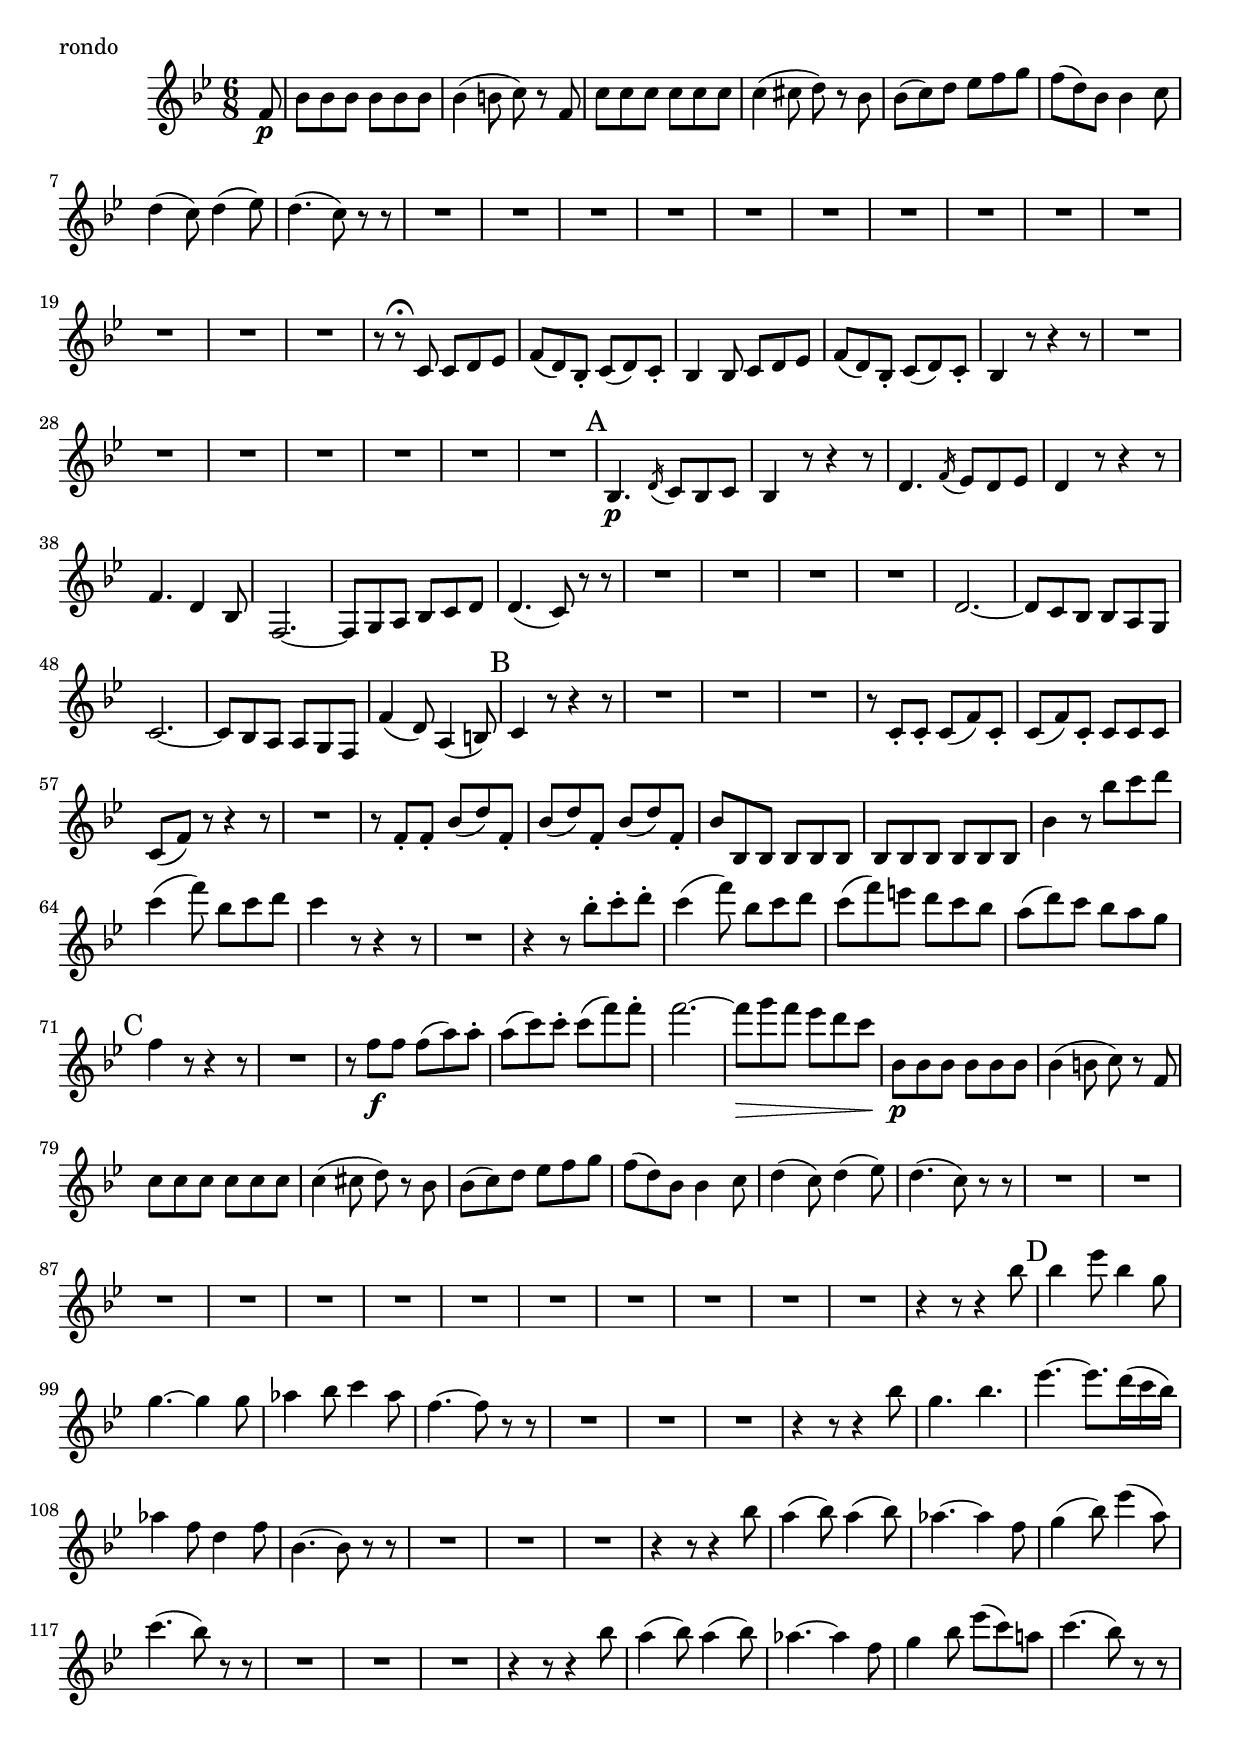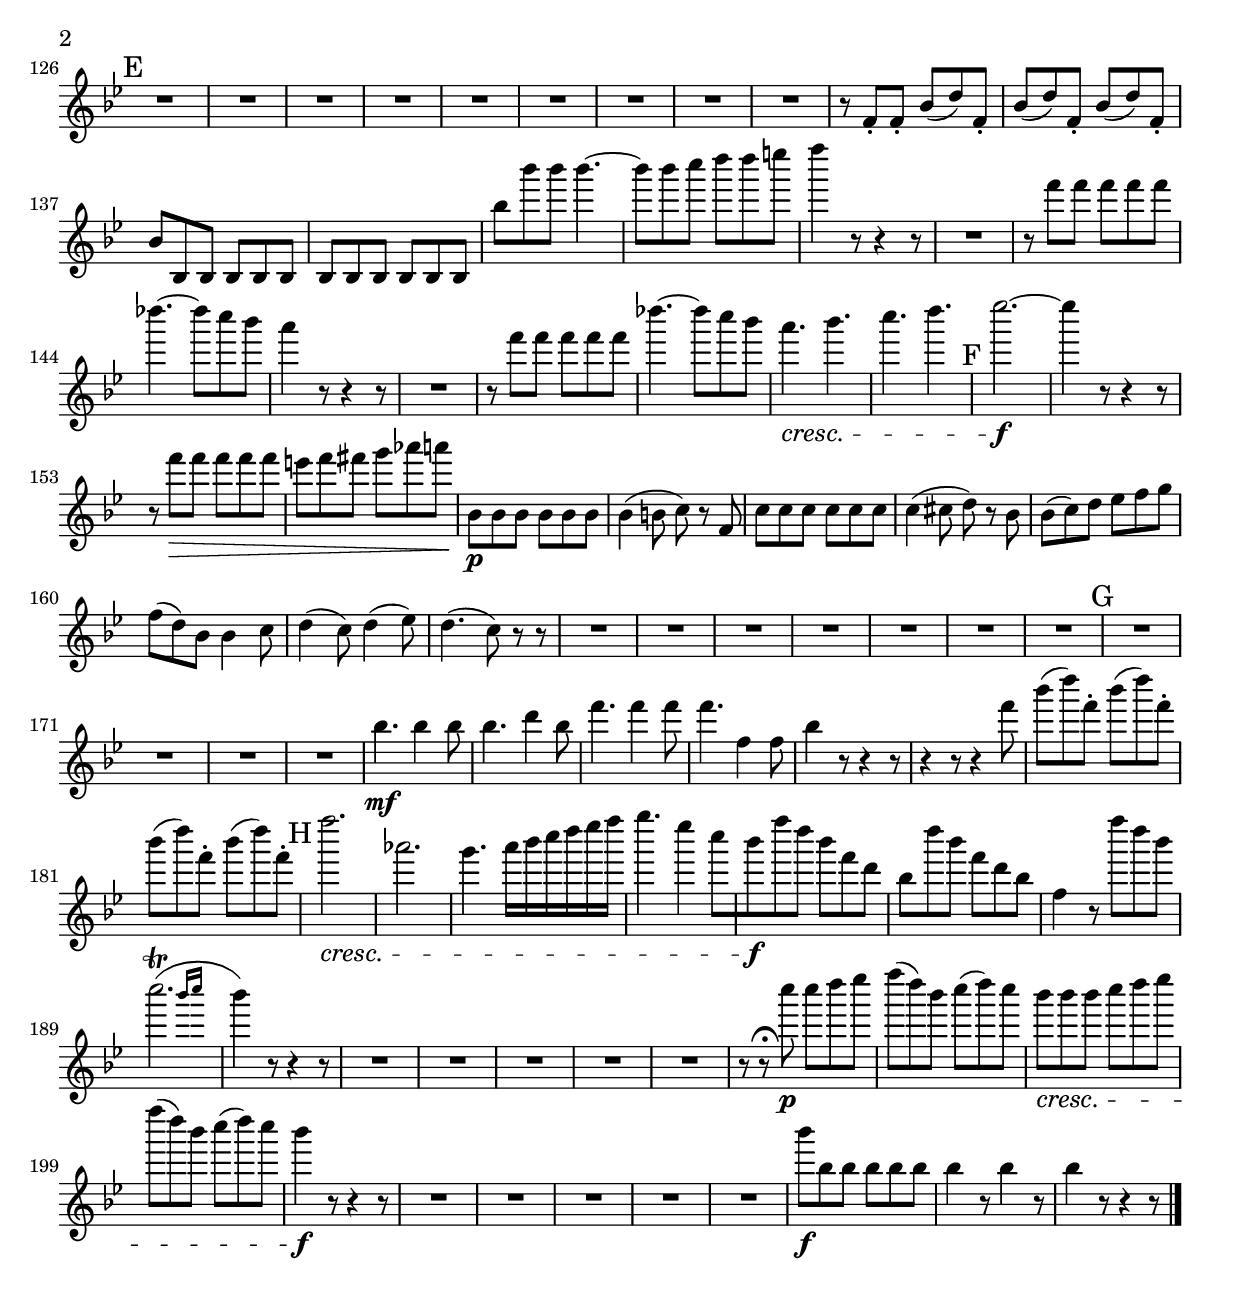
#(ly:set-option 'old-relative)
\version "2.1.22"

% \include "mozart-hrn3-defs.ly"

rondotheme = \notes \relative c' {
	 c'8[ c c]  c[ c c]
	c4( cis8  d) r g,
	 d'8[ d d]  d[ d d]
	d4( dis8  e) r c |
	 c[( d) e]  f[ g a]
	 g[ ( e) c] c4 d8
	e4( d8) e4( f8)
	e4.( d8) r r |
}

lipbreaker = \notes \relative c'
{
 	r8  g'[-. g-.]  c[( e) g,-.]
	 c[( e) g,-.]  c[( e) g,-.]
	 c[ c, c]  c[ c c]
	 c[ c c]  c[ c c]
}

rightsixteenth = { \set stemLeftBeamCount = 1
  \set stemRightBeamCount = 2 }
leftsixteenth = { \set stemLeftBeamCount = 2
  \set stemRightBeamCount = 1 }
bothsixteenth = { \set stemLeftBeamCount = 2
  \set stemRightBeamCount = 2 }

rondo = \notes 	\relative c'
{
	\partial 8
	\time 6/8
	\key c \major
	
	g'8\p |
	
	\rondotheme
	
	R2.*13 |
	r8 r^\fermata d  d[ e f]
	 g[ ( e) c-.]  d[( e) d-.]
	c4 c8  d[ e f]
	 g[( e) c-.]  d[( e) d-.]
	c4 r8 r4 r8 |
	R2.*7
	\mark  "A"
	c4.\p \grace {
  \override Stem   #'stroke-style = #"grace"
   e16( 
  \revert Stem #'stroke-style }
  d8[) c d]
	c4 r8 r4 r8
	e4. \grace {
  \override Stem   #'stroke-style = #"grace"
   g16( 
  \revert Stem #'stroke-style }
  f8[) e f]
	e4 r8 r4 r8
	g4. e4 c8
	g2.~
	 g8[ a b]  c[ d e ]
	e4.( d8) r r
	R2.*4
	e2.~ |
	 e8[ d c]  c[ b a]
	d2.~
	 d8[ c b]  b[ a g]
	g'4( e8) b4( cis8)
	\mark "B"
	d4 r8 r4 r8
	R2.*3 |
	r8  d[-. d-.]  d[( g) d-.]
	 d[( g) d-.]  d[ d d]
	 d[( g)] r r4 r8
	R2.*1
	\lipbreaker
	c4 r8  c'[ d e]
	d4( g8)  c,[ d e]
	d4 r8 r4 r8
	R2. |
	r4 r8  c[-. d-. e-.]
	d4( g8)  c,[ d e]
	 d[( g) fis]  e[ d c]
	 b[ ( e) d]  c[ b a]
	\mark "C"
	g4 r8 r4 r8
	R2. |
	%
	r8  g[\f g]  g[(  b) b-.]
	 b[( d) d-.]  d[( g) g-.]
	g2.~
	 g8[ \> a g]  f[ e d]
	<< \rondotheme
	  { s8\!\p } >>
	  
	R2.*12
	r4 r8 r4 c8
	\mark "D"
	c4 f8 c4 a8
	a4.~a4 a8
	bes4 c8 d4 bes8
	g4. ~ g8 r r
	R2.*3
	r4 r8 r4 c8
	a4. c
	f ~  f8.[ \rightsixteenth e16(  \bothsixteenth d  c)]
	bes4 g8 e4 g8
	c,4. ~ c8 r r
	R2.*3| 
	r4 r8 r4 c'8
	b4( c8) b4( c8)
	bes4. ~ bes4 g8
	a4 ( c8) f4 ( b,8)
	d4. ( c8) r r
	R2.*3| 
	r4 r8 r4 c8
	b4( c8) b4( c8)
	bes4. ~ bes4 g8
	a4 c8  f[ ( d) b!]
	d4. ( c8) r r
	\mark "E"
	R2.*9  |
	\lipbreaker 
	c8[ c' c] c4.~
	c8[ c d]  e[ e fis] 
	g4 r8 r4 r8
	R2.
	r8  g,[ g]  g[ g g] |
	es'4. ~  es8[ d c]
	b4 r8 r4 r8
	R2. |
	r8  g[ g]  g[ g g]
	es'4. ~  es8[ d c]
	\cresc b4.  c4. d4. e4.
	\mark "F"
	\endcresc
	
	f2.\f ~ |
	f4 r8 r4 r8
	r8  g,[\> g]  g[ g g]
	
	% Edition breitkopf says a-flat (silly!)
	 fis[  g gis] 
		  a[ bes b]\!

	%% EB does the slur in the Rondo differently from the 1st adn 2nd time.
	%% why. Should check with MS.
	<< \rondotheme
	  { s8\p } >>
	R2.*7
	\mark "G"
	R2.*4
	c,4.\mf c4 c8
	c4. e4 c8
	g'4. g4 g8
	g4. g,4 g8
	c4 r8 r4 r8
	r4 r8 r4 g'8
	 c[ ( e) g,-.] 	 c[ ( e) g,-.]
	 c[ ( e) g,-.] 	 c[ ( e) g,-.]
	\mark "H"
	\cresc g'2.  bes,2.
	a4.  b16[ c d e f g]
	a4. f4 d8
	[\endcresc c8\f g' e]  c[ g e]
	 c[ e' c]   g[ e c]
	g4 r8  g''8[ e c]

	
	<< d2.(\trill
	  { s2 	\grace {
  \override Stem   #'stroke-style = #"grace"
     c16[ d] 
  \revert Stem #'stroke-style }
 } >>
	
	
	 c4) r8 r4 r8
	R2.*5
	r8 r8^\fermata d8\p  d[ e f]
	 g[ ( e) c]  d[( e) d]
	\cresc  c[  c c]  d[ e f]
	 g[( e) c]  d[( e) d]
	\endcresc c4\f  r8 r4 r8
	R2.*5
	 c8[\f c, c]  c[ c c]
	c4 r8 c4 r8

        %This is technically incorrect, since we started with an 8th
	% upstep, but both eulenburg and EB do this as well.
	c4 r8 r4 r8 \bar "|."		
}

\score
{
    \notes { \transpose c' bes	\rondo }
	\header { piece = "rondo" opus = "" }
	\midi{ \tempo 4 = 100 }
	\paper { }
}

